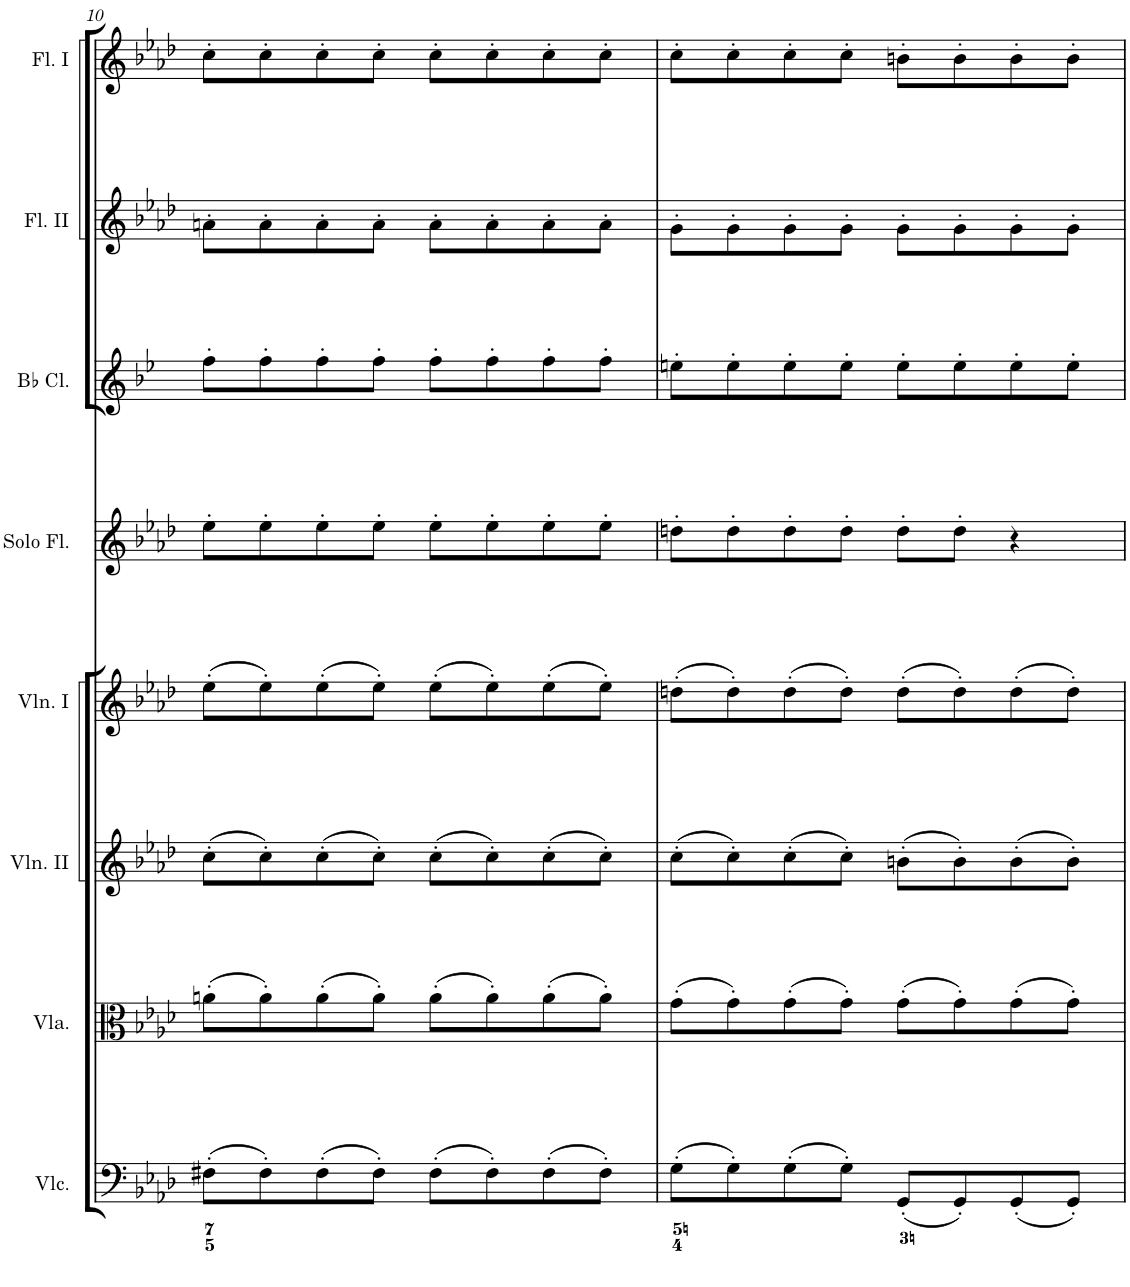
**kern	**kern	**kern	**kern	**kern	**kern	**kern	**kern
*part8	*part7	*part6	*part5	*part4	*part3	*part2	*part1
*staff8	*staff7	*staff6	*staff5	*staff4	*staff3	*staff2	*staff1
*I"Violoncello	*I"Viola	*I"Violin II	*I"Violin I	*I"Solo Flute	*I"Bb Clarinet	*I"Flute II	*I"Flute I
*I'Vlc.	*I'Vla.	*I'Vln. II	*I'Vln. I	*I'Solo Fl.	*I'Bb Cl.	*I'Fl. II	*I'Fl. I
!!LO:PB:g=z
*clefF4	*clefC3	*clefG2	*clefG2	*clefG2	*clefG2	*clefG2	*clefG2
*	*	*	*	*	*Trd1c2	*	*
*k[b-e-a-d-]	*k[b-e-a-d-]	*k[b-e-a-d-]	*k[b-e-a-d-]	*k[b-e-a-d-]	*k[b-e-]	*k[b-e-a-d-]	*k[b-e-a-d-]
*M4/4	*M4/4	*M4/4	*M4/4	*M4/4	*M4/4	*M4/4	*M4/4
*met(c)	*met(c)	*met(c)	*met(c)	*met(c)	*met(c)	*met(c)	*met(c)
=10	=10	=10	=10	=10	=10	=10	=10
(8F#X'\L	(8an'\L	(8cc'\L	(8ee-'\L	8ee-'\L	8ff'\L	8an'\L	8cc'\L
8F#'\)	8a'\)	8cc'\)	8ee-'\)	8ee-'\	8ff'\	8a'\	8cc'\
(8F#'\	(8a'\	(8cc'\	(8ee-'\	8ee-'\	8ff'\	8a'\	8cc'\
8F#'\J)	8a'\J)	8cc'\J)	8ee-'\J)	8ee-'\J	8ff'\J	8a'\J	8cc'\J
(8F#'\L	(8a'\L	(8cc'\L	(8ee-'\L	8ee-'\L	8ff'\L	8a'\L	8cc'\L
8F#'\)	8a'\)	8cc'\)	8ee-'\)	8ee-'\	8ff'\	8a'\	8cc'\
(8F#'\	(8a'\	(8cc'\	(8ee-'\	8ee-'\	8ff'\	8a'\	8cc'\
8F#'\J)	8a'\J)	8cc'\J)	8ee-'\J)	8ee-'\J	8ff'\J	8a'\J	8cc'\J
=11	=11	=11	=11	=11	=11	=11	=11
(8G'\L	(8g'\L	(8cc'\L	(8ddn'\L	8ddn'\L	8een'\L	8g'\L	8cc'\L
8G'\)	8g'\)	8cc'\)	8dd'\)	8dd'\	8ee'\	8g'\	8cc'\
(8G'\	(8g'\	(8cc'\	(8dd'\	8dd'\	8ee'\	8g'\	8cc'\
8G'\J)	8g'\J)	8cc'\J)	8dd'\J)	8dd'\J	8ee'\J	8g'\J	8cc'\J
(8GG'/L	(8g'\L	(8bn'\L	(8dd'\L	8dd'\L	8ee'\L	8g'\L	8bn'\L
8GG'/)	8g'\)	8b'\)	8dd'\)	8dd'\J	8ee'\	8g'\	8b'\
(8GG'/	(8g'\	(8b'\	(8dd'\	4r	8ee'\	8g'\	8b'\
8GG'/J)	8g'\J)	8b'\J)	8dd'\J)	.	8ee'\J	8g'\J	8b'\J
=	=	=	=	=	=	=	=
*-	*-	*-	*-	*-	*-	*-	*-
